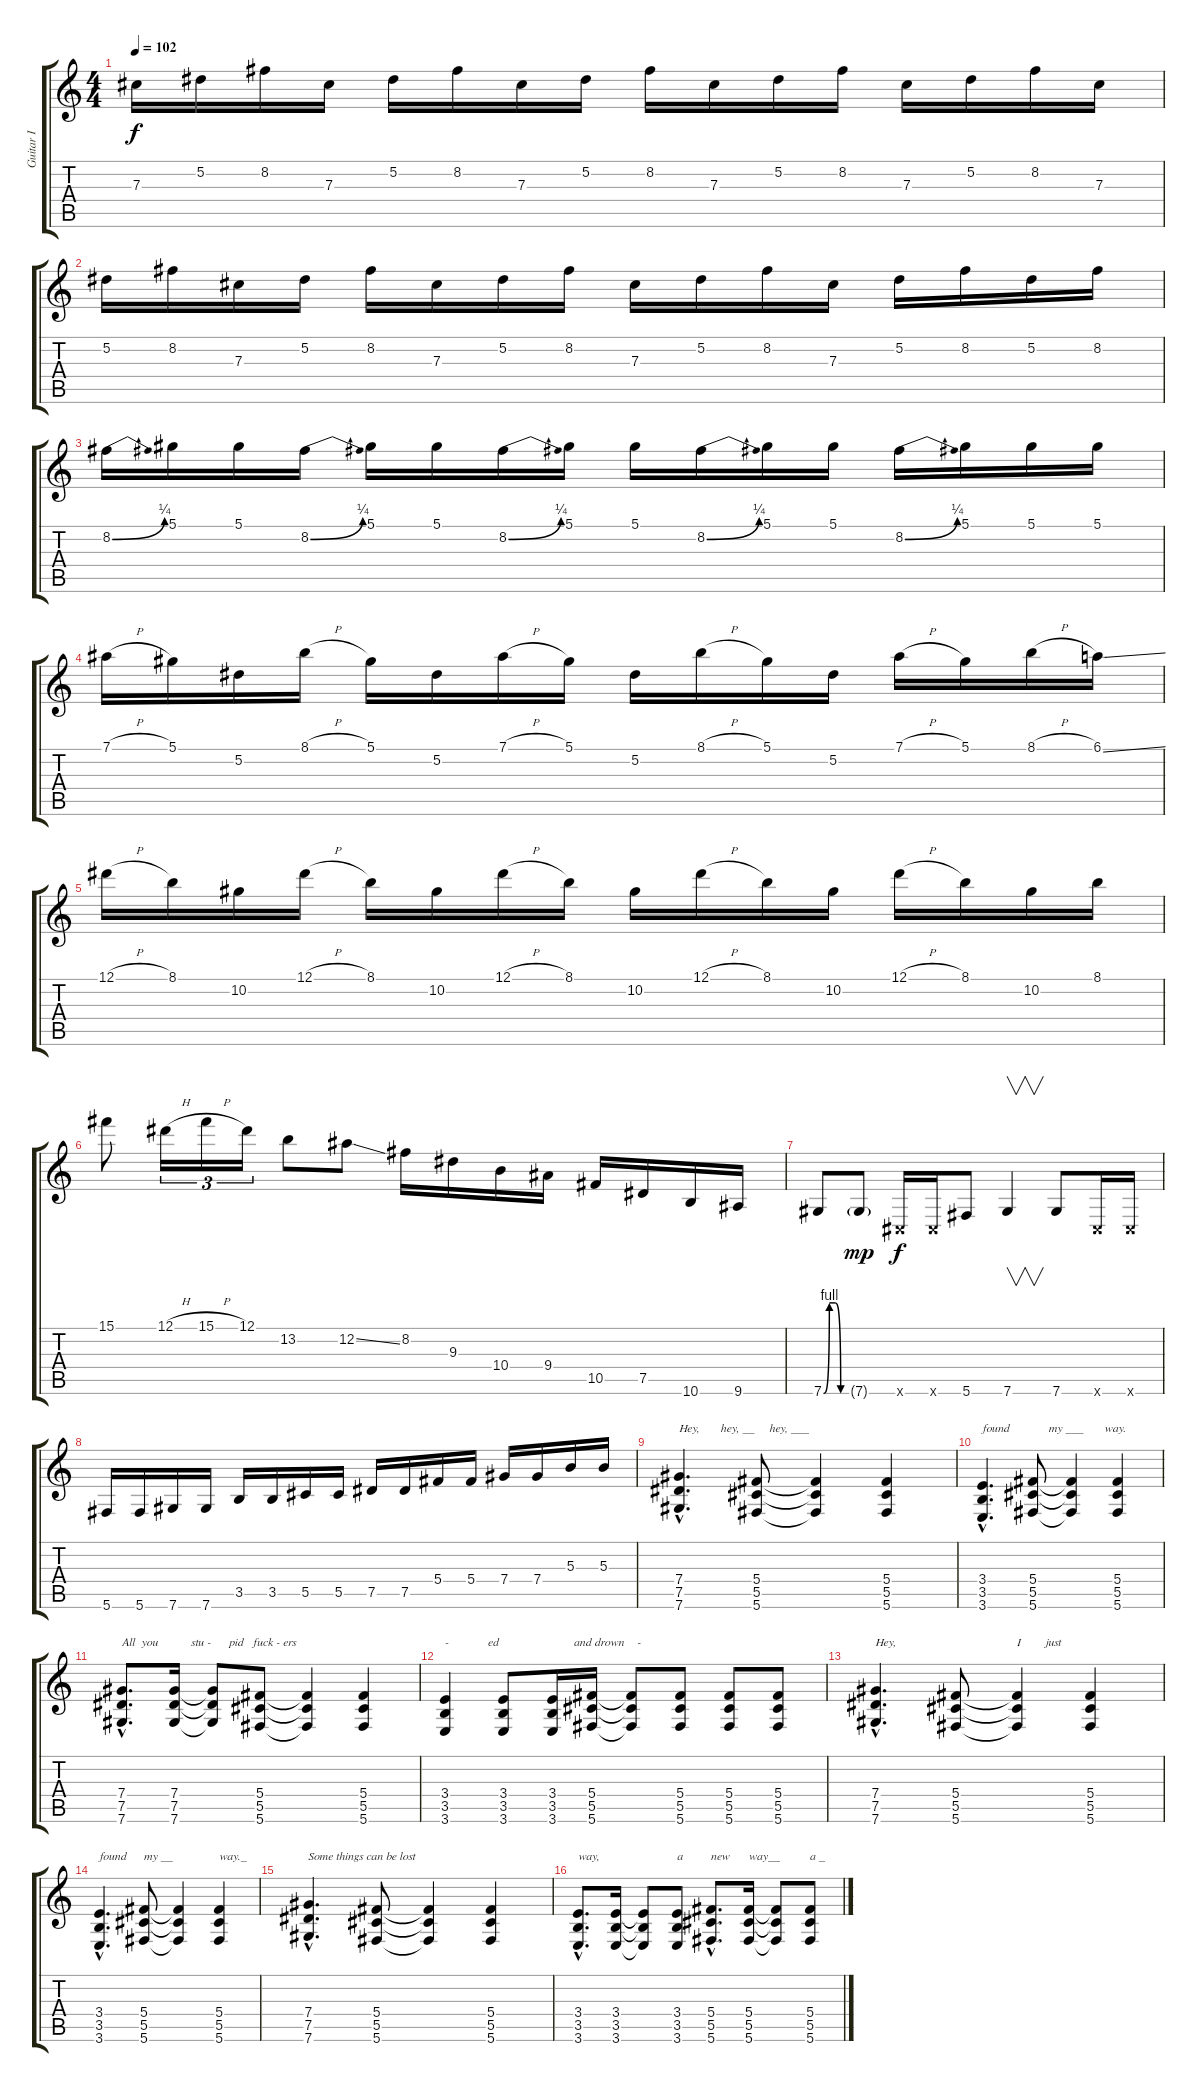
\track ("Guitar I" "Guitar I") {instrument acousticguitarsteel}
\staff {score tabs}
\tuning (Eb4 Bb3 Gb3 Db3 Ab2 Db2) {hide}
\ts (4 4)
\tempo 102
\clef g2
\ks c
7.3.16{dy f} 5.2.16 8.2.16 7.3.16 5.2.16 8.2.16 7.3.16 5.2.16 8.2.16 7.3.16 5.2.16 8.2.16 7.3.16 5.2.16 8.2.16 7.3.16 |
5.2.16 8.2.16 7.3.16 5.2.16 8.2.16 7.3.16 5.2.16 8.2.16 7.3.16 5.2.16 8.2.16 7.3.16 5.2.16 8.2.16 5.2.16 8.2.16 |
8.2{be (bend 0 0 60 1)}.16 5.1.16 5.1.16 8.2{be (bend 0 0 60 1)}.16 5.1.16 5.1.16 8.2{be (bend 0 0 60 1)}.16 5.1.16 5.1.16 8.2{be (bend 0 0 60 1)}.16 5.1.16 5.1.16 8.2{be (bend 0 0 60 1)}.16 5.1.16 5.1.16 5.1.16 |
7.1{h}.16 5.1.16 5.2.16 8.1{h}.16 5.1.16 5.2.16 7.1{h}.16 5.1.16 5.2.16 8.1{h}.16 5.1.16 5.2.16 7.1{h}.16 5.1.16 8.1{h}.16 6.1{ss}.16 |
12.1{h}.16 8.1.16 10.2.16 12.1{h}.16 8.1.16 10.2.16 12.1{h}.16 8.1.16 10.2.16 12.1{h}.16 8.1.16 10.2.16 12.1{h}.16 8.1.16 10.2.16 8.1.16 |
15.1.8 12.1{h}.16{tu (3 2)} 15.1{h}.16{tu (3 2)} 12.1.16{tu (3 2)} 13.2.8 12.2{ss}.8 8.2.16 9.3.16 10.4.16 9.4.16 10.5.16 7.5.16 10.6.16 9.6.16 |
7.6{be (custom 0 0 15 4 30 4 45 0 60 0)}.8 7.6{g}.8{dy mp} 0.6{x}.16{dy f} 0.6{x}.16 5.6.8 7.6.4{v} 7.6.8 0.6{x}.16 0.6{x}.16 |
5.6.16 5.6.16 7.6.16 7.6.16 3.5.16 3.5.16 5.5.16 5.5.16 7.5.16 7.5.16 5.4.16 5.4.16 7.4.16 7.4.16 5.3.16 5.3.16 |
(7.4{hac} 7.5{hac} 7.6{hac}).4{d txt "Hey,       hey, __     hey, ___"} (5.4 5.5 5.6).8 (5.4{t} 5.5{t} 5.6{t}).4 (5.4 5.5 5.6).4 |
(3.4{hac} 3.5{hac} 3.6{hac}).4{d txt "found             my ___       way."} (5.4 5.5 5.6).8 (5.4{t} 5.5{t} 5.6{t}).4 (5.4 5.5 5.6).4 |
(7.4{hac} 7.5{hac} 7.6{hac}).8{d txt "All  you           stu -      pid   fuck - ers    "} (7.4 7.5 7.6).16 (7.4{t} 7.5{t} 7.6{t}).8 (5.4 5.5 5.6).8 (5.4{t} 5.5{t} 5.6{t}).4 (5.4 5.5 5.6).4 |
(3.4 3.5 3.6).4{txt "-             ed                         and drown"} (3.4 3.5 3.6).8 (3.4 3.5 3.6).16 (5.4 5.5 5.6).16 (5.4{t} 5.5{t} 5.6{t}).8{txt "  -"} (5.4 5.5 5.6).8 (5.4 5.5 5.6).8 (5.4 5.5 5.6).8 |
(7.4{hac} 7.5{hac} 7.6{hac}).4{d txt "Hey,"} (5.4 5.5 5.6).8 (5.4{t} 5.5{t} 5.6{t}).4{txt "I        just"} (5.4 5.5 5.6).4 |
(3.4{hac} 3.5{hac} 3.6{hac}).4{d txt "found"} (5.4 5.5 5.6).8{txt "my __"} (5.4{t} 5.5{t} 5.6{t}).4 (5.4 5.5 5.6).4{txt "way._ "} |
(7.4{hac} 7.5{hac} 7.6{hac}).4{d txt "Some things can be lost"} (5.4 5.5 5.6).8 (5.4{t} 5.5{t} 5.6{t}).4 (5.4 5.5 5.6).4 |
(3.4{hac} 3.5{hac} 3.6{hac}).8{d txt "way,"} (3.4 3.5 3.6).16 (3.4{t} 3.5{t} 3.6{t}).8 (3.4 3.5 3.6).8{txt "a"} (5.4{hac} 5.5{hac} 5.6{hac}).8{d txt "new"} (5.4 5.5 5.6).16{txt "way__"} (5.4{t} 5.5{t} 5.6{t}).8 (5.4 5.5 5.6).8{txt "a _"}
